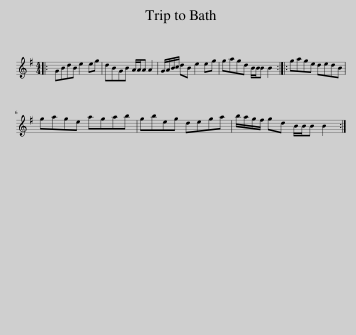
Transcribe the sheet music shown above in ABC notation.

X:1
L:1/8
M:4/4
I:linebreak $
K:G
V:1 treble
V:1
|: GBdB e2 eg | dBGB A/A/A A2 | G/A/B/c/ dB e2 eg | gagd B/B/B B2 :: gage dedB |$ %5
 gage agab | gbeg dega | b/a/g/f/ gd B/B/B B2 :| %8
